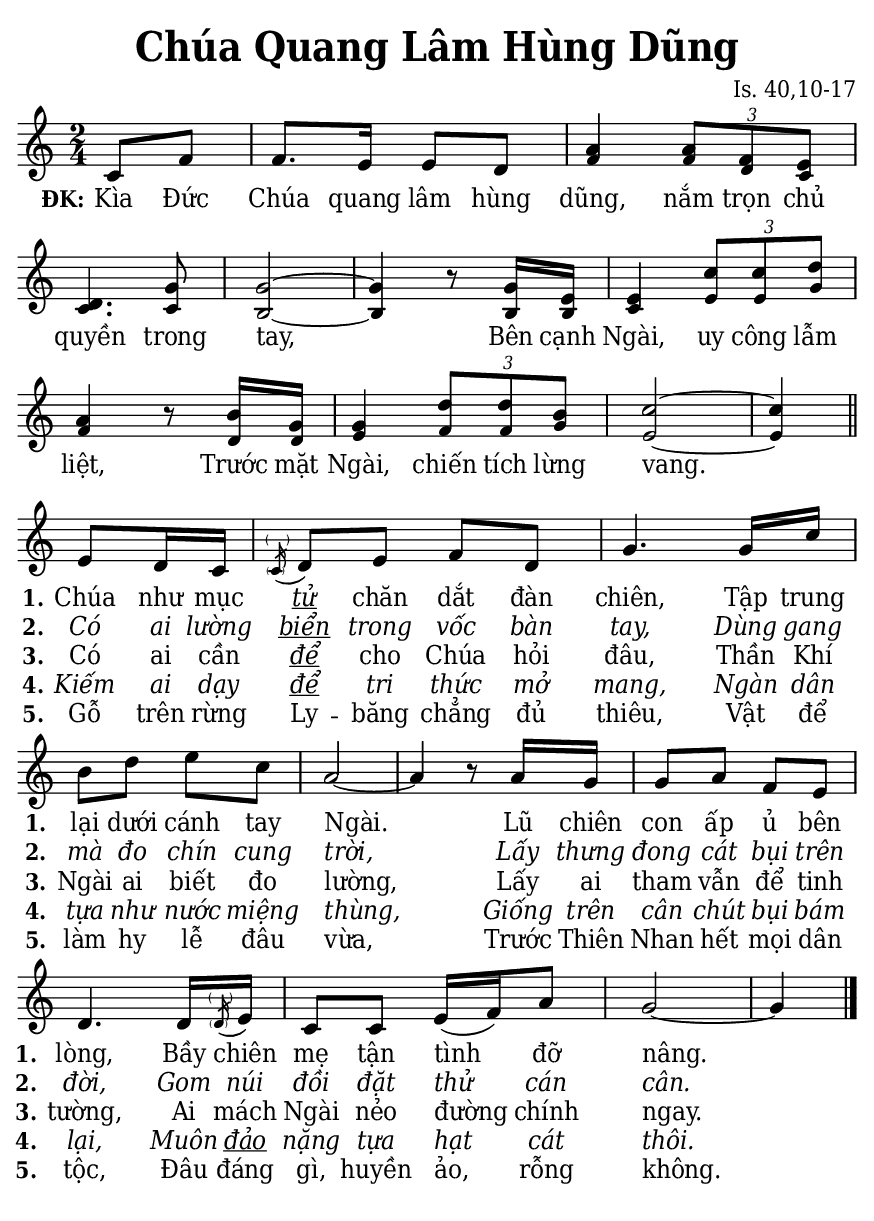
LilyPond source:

% Cài đặt chung\
\version "2.22.1"
\include "english.ly"

\header {
  title = \markup { \fontsize #1 "Chúa Quang Lâm Hùng Dũng" }
  composer = "Is. 40,10-17"
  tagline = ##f
}

% mã nguồn cho những chức năng chưa hỗ trợ trong phiên bản lilypond hiện tại
% cung cấp bởi cộng đồng lilypond khi gửi email đến lilypond-user@gnu.org
% Đổi kích thước nốt cho bè phụ
notBePhu =
#(define-music-function (font-size music) (number? ly:music?)
   (for-some-music
     (lambda (m)
       (if (music-is-of-type? m 'rhythmic-event)
           (begin
             (set! (ly:music-property m 'tweaks)
                   (cons `(font-size . ,font-size)
                         (ly:music-property m 'tweaks)))
             #t)
           #f))
     music)
   music)

% in số phiên khúc trên mỗi dòng
#(define (add-grob-definition grob-name grob-entry)
     (set! all-grob-descriptions
           (cons ((@@ (lily) completize-grob-entry)
                  (cons grob-name grob-entry))
                 all-grob-descriptions)))

#(add-grob-definition
    'StanzaNumberSpanner
    `((direction . ,LEFT)
      (font-series . bold)
      (padding . 1.0)
      (side-axis . ,X)
      (stencil . ,ly:text-interface::print)
      (X-offset . ,ly:side-position-interface::x-aligned-side)
      (Y-extent . ,grob::always-Y-extent-from-stencil)
      (meta . ((class . Spanner)
               (interfaces . (font-interface
                              side-position-interface
                              stanza-number-interface
                              text-interface))))))

\layout {
    \context {
      \Global
      \grobdescriptions #all-grob-descriptions
    }
    \context {
      \Score
      \remove Stanza_number_align_engraver
      \consists
        #(lambda (context)
           (let ((texts '())
                 (syllables '()))
             (make-engraver
              (acknowledgers
               ((stanza-number-interface engraver grob source-engraver)
                  (set! texts (cons grob texts)))
               ((lyric-syllable-interface engraver grob source-engraver)
                  (set! syllables (cons grob syllables))))
              ((stop-translation-timestep engraver)
                 (for-each
                  (lambda (text)
                    (for-each
                     (lambda (syllable)
                       (ly:pointer-group-interface::add-grob
                        text
                        'side-support-elements
                        syllable))
                     syllables))
                  texts)
                 (set! syllables '())))))
    }
    \context {
      \Lyrics
      \remove Stanza_number_engraver
      \consists
        #(lambda (context)
           (let ((text #f)
                 (last-stanza #f))
             (make-engraver
              ((process-music engraver)
                 (let ((stanza (ly:context-property context 'stanza #f)))
                   (if (and stanza (not (equal? stanza last-stanza)))
                       (let ((column (ly:context-property context
'currentCommandColumn)))
                         (set! last-stanza stanza)
                         (if text
                             (ly:spanner-set-bound! text RIGHT column))
                         (set! text (ly:engraver-make-grob engraver
'StanzaNumberSpanner '()))
                         (ly:grob-set-property! text 'text stanza)
                         (ly:spanner-set-bound! text LEFT column)))))
              ((finalize engraver)
                 (if text
                     (let ((column (ly:context-property context
'currentCommandColumn)))
                       (ly:spanner-set-bound! text RIGHT column)))))))
      \override StanzaNumberSpanner.horizon-padding = 10000
    }
}

stanzaReminderOff =
  \temporary \override StanzaNumberSpanner.after-line-breaking =
     #(lambda (grob)
        ;; Can be replaced with (not (first-broken-spanner? grob)) in 2.23.
        (if (let ((siblings (ly:spanner-broken-into (ly:grob-original grob))))
              (and (pair? siblings)
                   (not (eq? grob (car siblings)))))
            (ly:grob-suicide! grob)))

stanzaReminderOn = \undo \stanzaReminderOff
% kết thúc mã nguồn

% Nhạc phiên khúc
nhacPhienKhucSop = \relative c' {
  \partial 4 c8 f |
  f8. e16 e8 d |
  a'4 \tuplet 3/2 { a8 f e } |
  d4. g8 |
  g2 ~ |
  g4 r8 g16 e |
  e4 \tuplet 3/2 { c'8 c d } |
  a4 r8 b16 g |
  g4 \tuplet 3/2 { d'8 d b } |
  c2 ~ |
  c4 \bar "||" \break
  
  e,8 d16 c |
  \slashedGrace { \parenthesize c16 ( } d8) e f d |
  g4. g16 c |
  b8 d e c |
  a2 ~ |
  a4 r8 a16 g |
  g8 a f e |
  d4. d16 \slashedGrace { \parenthesize d16 ( } e) |
  c8 c e16 (f) a8 |
  g2 ~ |
  g4 \bar "|."
}

nhacPhienKhucAlto = \relative c' {
  \partial 4 c8 f |
  f8. e16 e8 d |
  f4 \tuplet 3/2 { f8 d c } |
  c4. c8 |
  b2 ~ |
  b4 r8 b16 b |
  c4 \tuplet 3/2 { e8 e g } |
  f4 r8 d16 d |
  e4 \tuplet 3/2 { f8 f g } |
  e2 ~ |
  e4
}

% Lời phiên khúc
loiPhienKhucSop = \lyrics {
  \stanzaReminderOff
  \set stanza = "ĐK:"
  Kìa Đức Chúa quang lâm hùng dũng,
  nắm trọn chủ quyền trong tay,
  Bên cạnh Ngài, uy công lẫm liệt,
  Trước mặt Ngài, chiến tích lừng vang.
  \stanzaReminderOn
  <<
    {
      \set stanza = "1."
      Chúa như mục \markup { \italic \underline "tử" }
      chăn dắt đàn chiên,
      Tập trung lại dưới cánh tay Ngài.
      Lũ chiên con ấp ủ bên lòng,
      Bầy chiên mẹ tận tình đỡ nâng.
    }
    \new Lyrics {
	    \set associatedVoice = "beSop"
	    \set stanza = "2."
      \override Lyrics.LyricText.font-shape = #'italic
	    Có ai lường \markup { \italic \underline "biển" }
	    trong vốc bàn tay,
	    Dùng gang mà đo chín cung trời,
	    Lấy thưng đong cát bụi trên đời,
	    Gom núi đồi đặt thử cán cân.
    }
    \new Lyrics {
	    \set associatedVoice = "beSop"
	    \set stanza = "3."
	    Có ai cần \markup { \italic \underline "để" }
	    cho Chúa hỏi đâu,
	    Thần Khí Ngài ai biết đo lường,
	    Lấy ai tham vẫn để tinh tường,
	    Ai mách Ngài nẻo đường chính ngay.
    }
    \new Lyrics {
	    \set associatedVoice = "beSop"
	    \set stanza = "4."
      \override Lyrics.LyricText.font-shape = #'italic
	    Kiếm ai dạy \markup { \italic \underline "để" }
	    tri thức mở mang,
	    Ngàn dân tựa như nước miệng thùng,
	    Giống trên cân chút bụi bám lại,
	    Muôn \markup { \italic \underline "đảo" }
	    nặng tựa hạt cát thôi.
    }
    \new Lyrics {
	    \set associatedVoice = "beSop"
	    \set stanza = "5."
	    Gỗ trên rừng Ly -- băng chẳng đủ thiêu,
	    Vật để làm hy lễ đâu vừa,
	    Trước Thiên Nhan hết mọi dân tộc,
	    Đâu đáng gì, huyền ảo, rỗng không.
    }
  >>
}

% Dàn trang
\paper {
  #(set-paper-size "a5")
  top-margin = 3\mm
  bottom-margin = 3\mm
  left-margin = 3\mm
  right-margin = 3\mm
  indent = #0
  #(define fonts
	 (make-pango-font-tree "Deja Vu Serif Condensed"
	 		       "Deja Vu Serif Condensed"
			       "Deja Vu Serif Condensed"
			       (/ 20 20)))
  print-page-number = ##f
  page-count = #1
}

TongNhip = {
  \key c \major \time 2/4
  \set Timing.beamExceptions = #'()
  \set Timing.baseMoment = #(ly:make-moment 1/4)
}

\score {
  \new ChoirStaff <<
    \new Staff \with {
        \consists "Merge_rests_engraver"
        printPartCombineTexts = ##f
      }
      <<
      \new Voice \TongNhip \partCombine 
        \nhacPhienKhucSop
        \notBePhu -1 { \nhacPhienKhucAlto }
      \new NullVoice = beSop \nhacPhienKhucSop
      \new Lyrics \lyricsto beSop \loiPhienKhucSop
      >>
  >>
  \layout {
    \override Lyrics.LyricSpace.minimum-distance = #0.6
    \override Score.BarNumber.break-visibility = ##(#f #f #f)
    \override Score.SpacingSpanner.uniform-stretching = ##t
  } 
}
